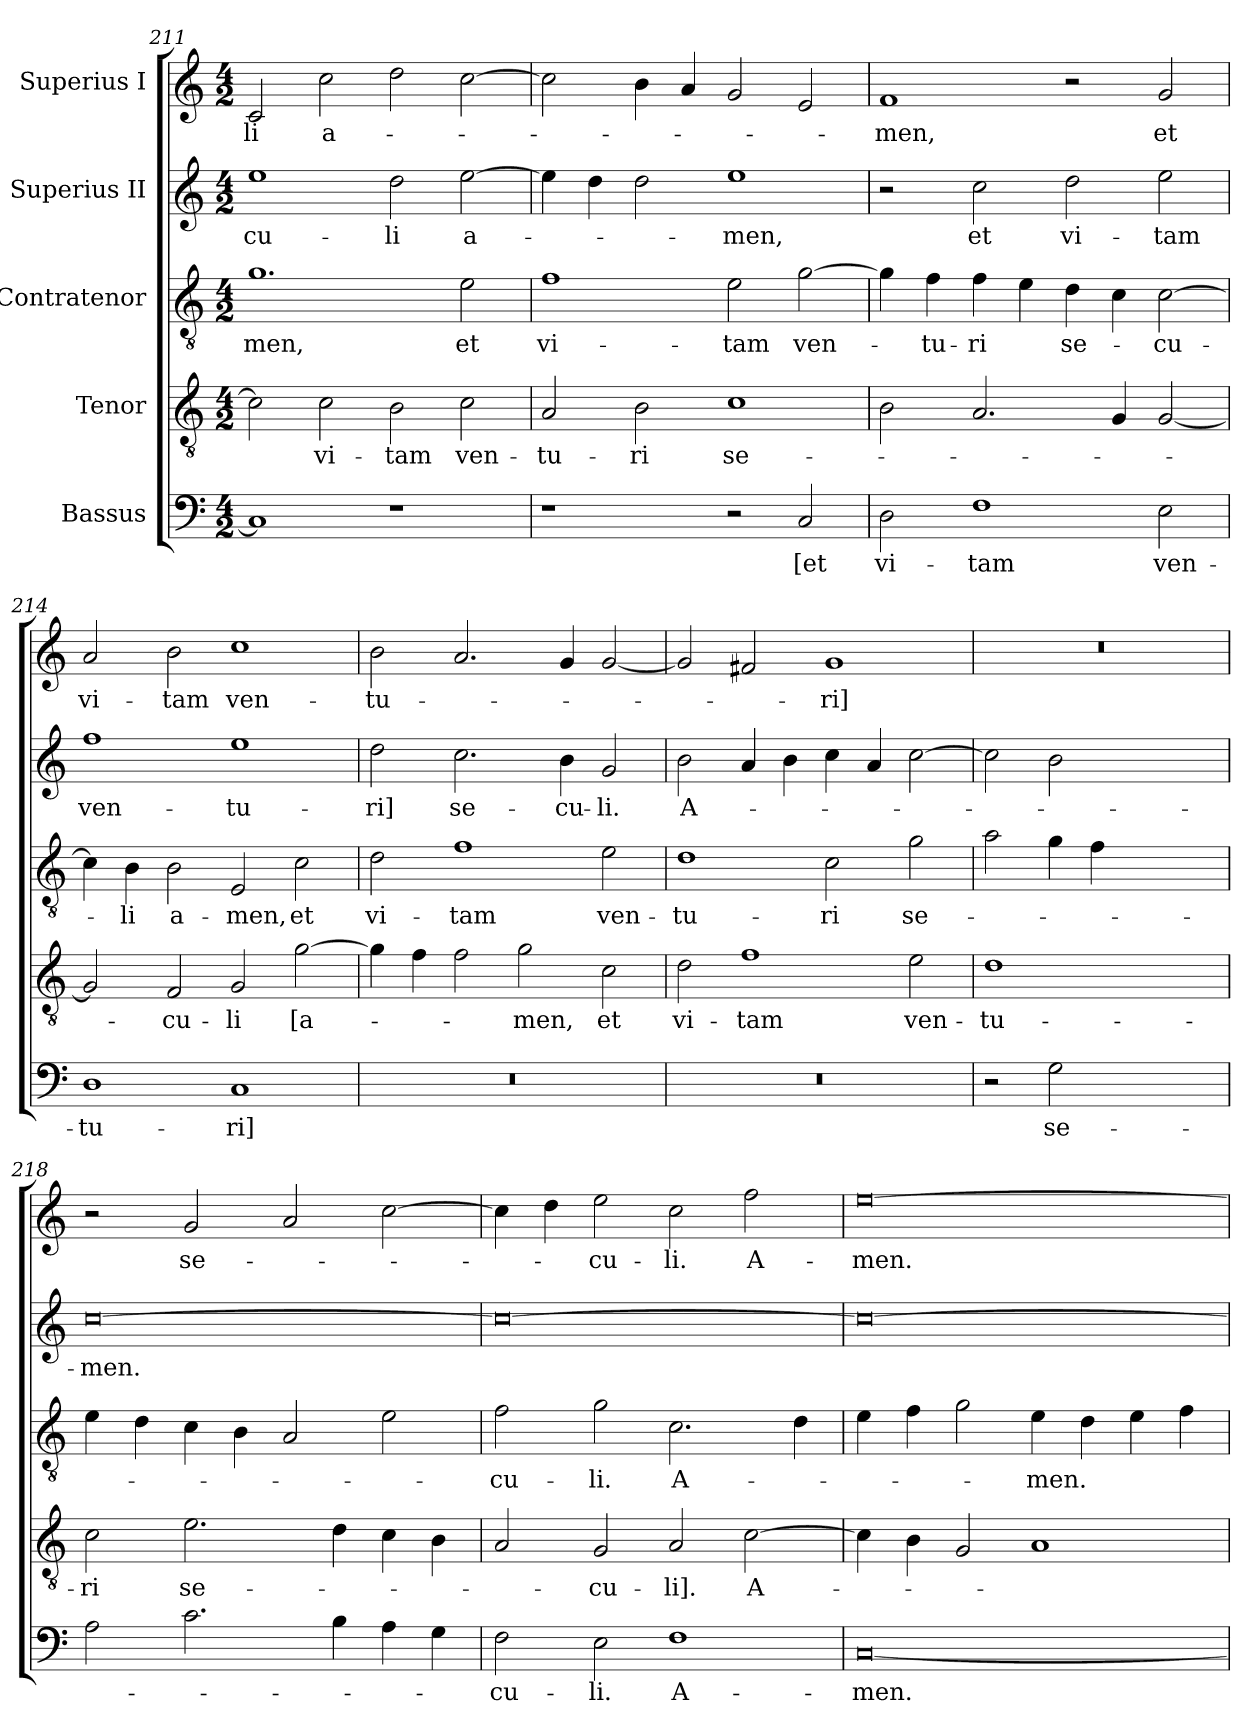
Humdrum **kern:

**kern	**text	**kern	**text	**kern	**text	**kern	**text	**kern	**text
*part5	*part5	*part4	*part4	*part3	*part3	*part2	*part2	*part1	*part1
*staff5	*staff5	*staff4	*staff4	*staff3	*staff3	*staff2	*staff2	*staff1	*staff1
*I"Bassus	*	*I"Tenor	*	*I"Contratenor	*	*I"Superius II	*	*I"Superius I	*
*clefF4	*	*clefGv2	*	*clefGv2	*	*clefG2	*	*clefG2	*
*k[]	*	*k[]	*	*k[]	*	*k[]	*	*k[]	*
*M4/2	*	*M4/2	*	*M4/2	*	*M4/2	*	*M4/2	*
=211	=211	=211	=211	=211	=211	=211	=211	=211	=211
1C/]	.	2c\]	.	1.g\	-men,	1ee\	-cu-	2c/	-li
.	.	2c\	vi-	.	.	.	.	2cc\	a-
1r	.	2B\	-tam	.	.	2dd\	-li	2dd\	.
.	.	2c\	ven-	2e\	et	[2ee\	a-	[2cc\	.
=212	=212	=212	=212	=212	=212	=212	=212	=212	=212
1r	.	2A/	-tu-	1f\	vi-	4ee\]	.	2cc\]	.
.	.	.	.	.	.	4dd\	.	.	.
.	.	2B\	-ri	.	.	2dd\	.	4b\	.
.	.	.	.	.	.	.	.	4a/	.
2r	.	1c\	se-	2e\	-tam	1ee\	-men,	2g/	.
2C/	[et	.	.	[2g\	ven-	.	.	2e/	.
=213	=213	=213	=213	=213	=213	=213	=213	=213	=213
2D\	vi-	2B\	.	4g\]	.	2r	.	1f/	-men,
.	.	.	.	4f\	-tu-	.	.	.	.
1F\	-tam	2.A/	.	4f\	-ri	2cc\	et	.	.
.	.	.	.	4e\	.	.	.	.	.
.	.	.	.	4d\	se-	2dd\	vi-	2r	.
.	.	4G/	.	4c\	.	.	.	.	.
2E\	ven-	[2G/	.	[2c\	-cu-	2ee\	-tam	2g/	et
=214	=214	=214	=214	=214	=214	=214	=214	=214	=214
1D\	-tu-	2G/]	.	4c\]	.	1ff\	ven-	2a/	vi-
.	.	.	.	4B\	-li	.	.	.	.
.	.	2F/	-cu-	2B\	a-	.	.	2b\	-tam
1C/	-ri]	2G/	-li	2E/	-men,	1ee\	-tu-	1cc\	ven-
.	.	[2g\	[a-	2c\	et	.	.	.	.
=215	=215	=215	=215	=215	=215	=215	=215	=215	=215
0r	.	4g\]	.	2d\	vi-	2dd\	-ri]	2b\	-tu-
.	.	4f\	.	.	.	.	.	.	.
.	.	2f\	.	1f\	-tam	2.cc\	se-	2.a/	.
.	.	2g\	-men,	.	.	.	.	.	.
.	.	.	.	.	.	4b\	-cu-	4g/	.
.	.	2c\	et	2e\	ven-	2g/	-li.	[2g/	.
=216	=216	=216	=216	=216	=216	=216	=216	=216	=216
0r	.	2d\	vi-	1d\	-tu-	2b\	A-	2g/]	.
.	.	1f\	-tam	.	.	4a/	.	2f#X/	.
.	.	.	.	.	.	4b\	.	.	.
.	.	.	.	2c\	-ri	4cc\	.	1g/	-ri]
.	.	.	.	.	.	4a/	.	.	.
.	.	2e\	ven-	2g\	se-	[2cc\	.	.	.
=217	=217	=217	=217	=217	=217	=217	=217	=217	=217
2r	.	1d\	-tu-	2a\	.	2cc\]	.	0r	.
2G\	se-	.	.	4g\	.	2b\	.	.	.
.	.	.	.	4f\	.	.	.	.	.
1ryy	.	1ryy	.	1ryy	.	1ryy	.	.	.
=218	=218	=218	=218	=218	=218	=218	=218	=218	=218
2A\	.	2c\	-ri	4e\	.	[0cc\	-men.	2r	.
.	.	.	.	4d\	.	.	.	.	.
2.c\	.	2.e\	se-	4c\	.	.	.	2g/	se-
.	.	.	.	4B\	.	.	.	.	.
.	.	.	.	2A/	.	.	.	2a/	.
4B\	.	4d\	.	.	.	.	.	.	.
4A\	.	4c\	.	2e\	.	.	.	[2cc\	.
4G\	.	4B\	.	.	.	.	.	.	.
=219	=219	=219	=219	=219	=219	=219	=219	=219	=219
2F\	-cu-	2A/	.	2f\	-cu-	0cc\_	.	4cc\]	.
.	.	.	.	.	.	.	.	4dd\	.
2E\	-li.	2G/	-cu-	2g\	-li.	.	.	2ee\	-cu-
1F\	A-	2A/	-li].	2.c\	A-	.	.	2cc\	-li.
.	.	[2c\	A-	.	.	.	.	2ff\	A-
.	.	.	.	4d\	.	.	.	.	.
=220	=220	=220	=220	=220	=220	=220	=220	=220	=220
[0C/	-men.	4c\]	.	4e\	.	0cc\_	.	[0ee\	-men.
.	.	4B\	.	4f\	.	.	.	.	.
.	.	2G/	.	2g\	.	.	.	.	.
.	.	1A/	.	4e\	-men.	.	.	.	.
.	.	.	.	4d\	.	.	.	.	.
.	.	.	.	4e\	.	.	.	.	.
.	.	.	.	4f\	.	.	.	.	.
=	=	=	=	=	=	=	=	=	=
*-	*-	*-	*-	*-	*-	*-	*-	*-	*-
